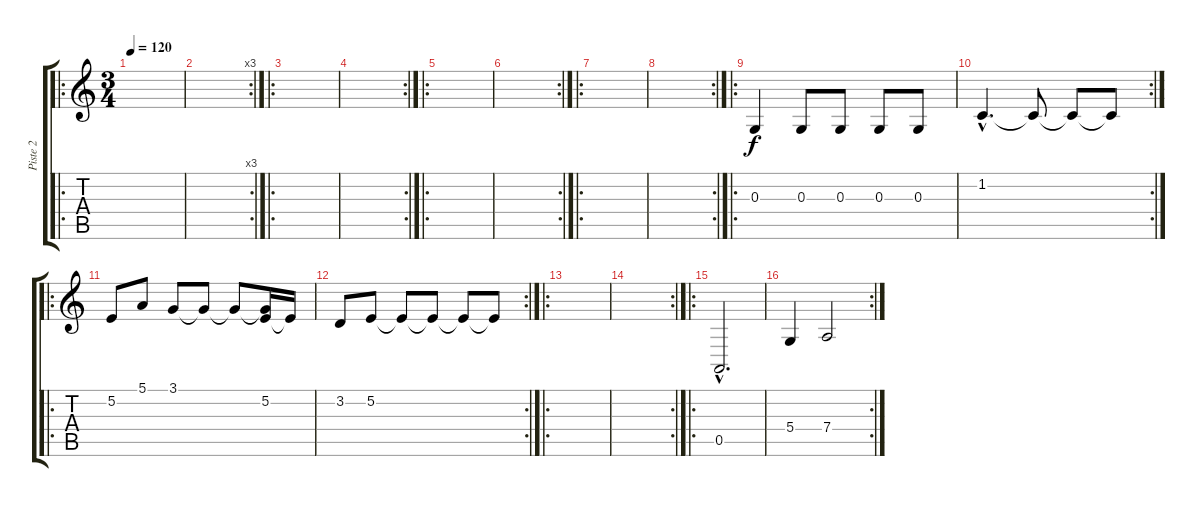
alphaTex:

\track ("Piste 2" "Piste 2") {instrument clarinet}
\staff {score tabs}
\tuning (E4 B3 G3 D3 A2 E2) {hide}
\ro
\ts (3 4)
\tempo 120
\clef g2
\ks c
|
\rc 3
|
\ro
|
\rc 2
|
\ro
|
\rc 2
|
\ro
|
\rc 2
|
\ro
0.3.4 0.3.8 0.3.8 0.3.8 0.3.8 |
\rc 2
1.2{hac}.4{d} 1.2{t}.8 1.2{t}.8 1.2{t}.8 |
\ro
5.2.8 5.1.8 3.1.8 3.1{t}.8 3.1{t}.8 (3.1{t} 5.2).16 5.2{t}.16 |
\rc 2
3.2.8 5.2.8 5.2{t}.8 5.2{t}.8 5.2{t}.8 5.2{t}.8 |
\ro
|
\rc 2
|
\ro
0.5{hac}.2{d} |
\rc 2
5.4.4 7.4.2
